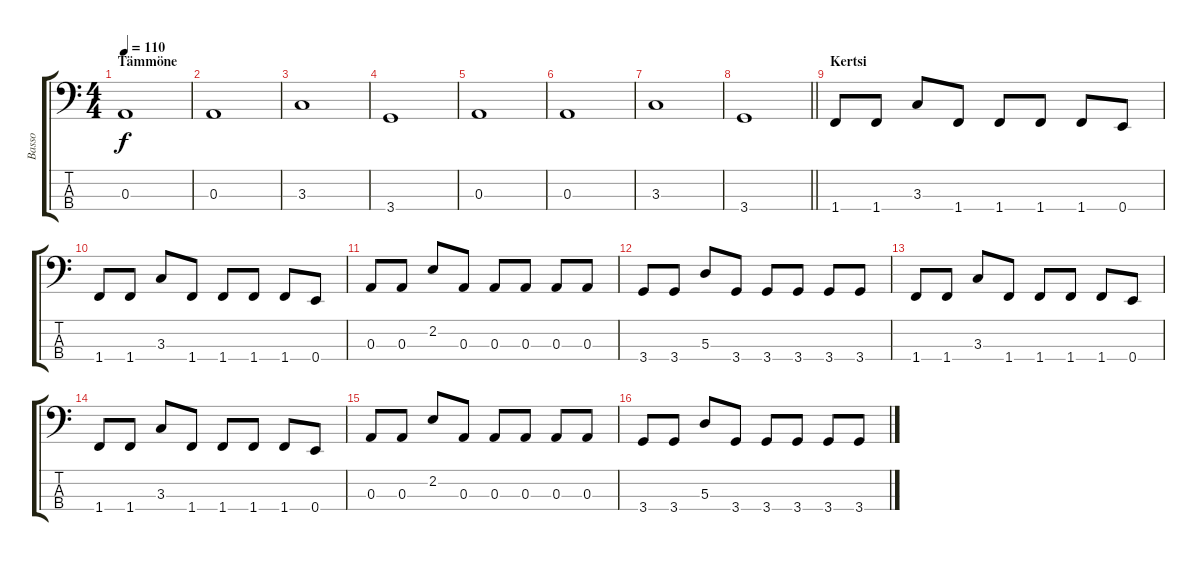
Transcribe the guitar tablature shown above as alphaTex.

\track ("Basso" "Basso") {instrument electricbasspick}
\staff {score tabs}
\tuning (G2 D2 A1 E1) {hide}
\ts (4 4)
\section ("" "Tämmöne")
\tempo 110
\clef f4
\ks c
0.3.1{dy f} |
0.3.1 |
3.3.1 |
3.4.1 |
0.3.1 |
0.3.1 |
3.3.1 |
\barLineRight lightlight
3.4.1 |
\section ("" "Kertsi")
1.4.8 1.4.8 3.3.8 1.4.8 1.4.8 1.4.8 1.4.8 0.4.8 |
1.4.8 1.4.8 3.3.8 1.4.8 1.4.8 1.4.8 1.4.8 0.4.8 |
0.3.8 0.3.8 2.2.8 0.3.8 0.3.8 0.3.8 0.3.8 0.3.8 |
3.4.8 3.4.8 5.3.8 3.4.8 3.4.8 3.4.8 3.4.8 3.4.8 |
1.4.8 1.4.8 3.3.8 1.4.8 1.4.8 1.4.8 1.4.8 0.4.8 |
1.4.8 1.4.8 3.3.8 1.4.8 1.4.8 1.4.8 1.4.8 0.4.8 |
0.3.8 0.3.8 2.2.8 0.3.8 0.3.8 0.3.8 0.3.8 0.3.8 |
3.4.8 3.4.8 5.3.8 3.4.8 3.4.8 3.4.8 3.4.8 3.4.8
